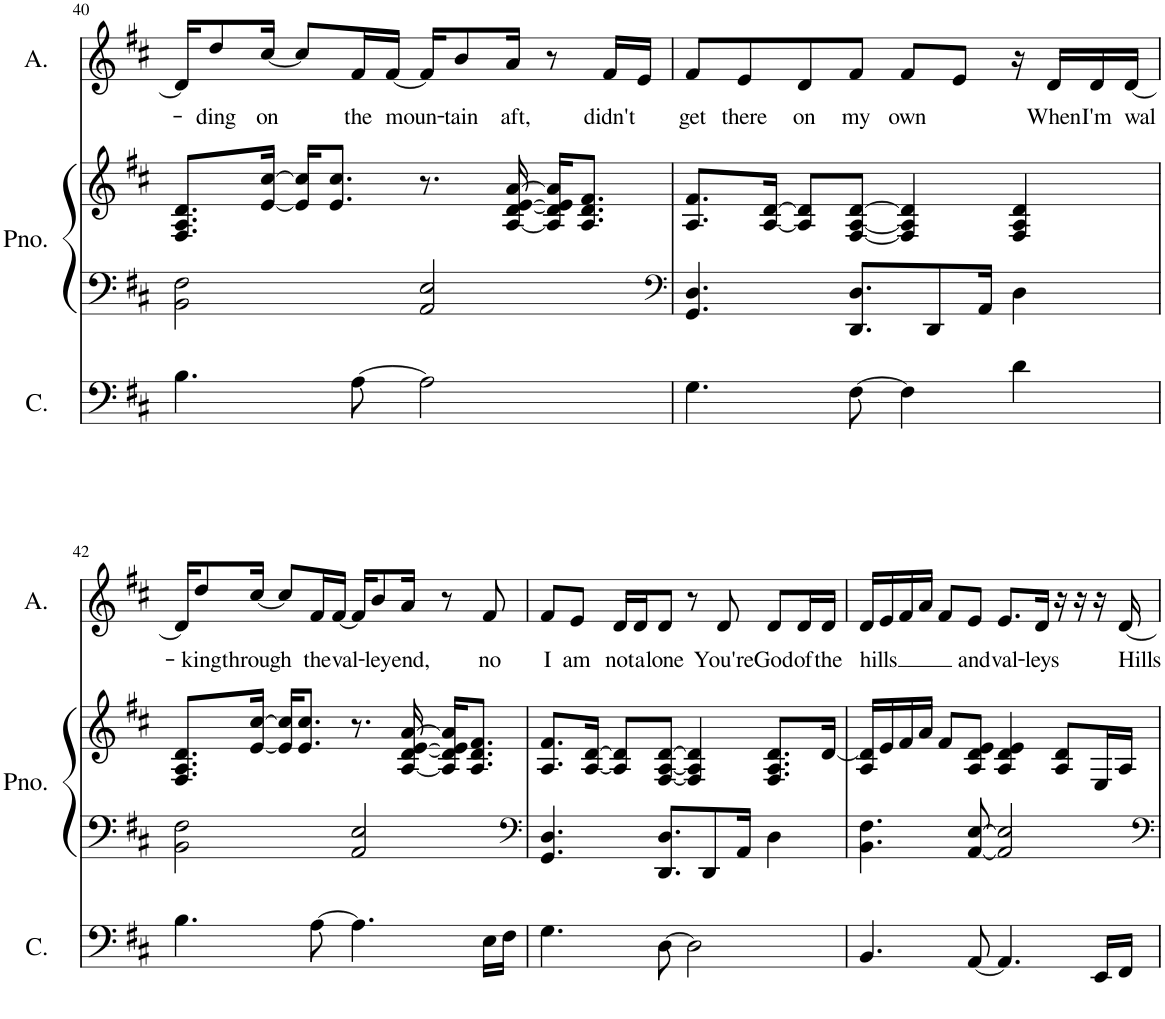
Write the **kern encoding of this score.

**kern	**kern	**kern	**kern	**text
*part3	*part2	*part2	*part1	*part1
*staff4	*staff3	*staff2	*staff1	*staff1
*I"Cello	*I"Piano	*	*I"Alto	*
*I'C.	*I'Pno.	*	*I'A.	*
!!LO:PB:g=z
*clefF4	*clefF4	*clefG2	*clefG2	*
*k[f#c#]	*k[f#c#]	*k[f#c#]	*k[f#c#]	*
*M4/4	*M4/4	*M4/4	*M4/4	*
=40	=40	=40	=40	=40
4.B\	2BB\ 2F#\	8.F#/ 8.A/ 8.d/L	16d/KL]	.
!	!	!	!	!LO:LY:b
.	.	.	8dd/	-ding
!	!	!	!	!LO:LY:b
.	.	[16e/ [16cc#/Jk	[16cc#/Jk	on
.	.	16e/] 16cc#/]KL	8cc#/L]	.
.	.	8.e/ 8.cc#/J	.	.
!	!	!	!	!LO:LY:b
[8A\	.	.	16f#/L	the
!	!	!	!	!LO:LY:b
.	.	.	[16f#/JJ	moun-
2A\]	2AA/ 2E/	8.r	16f#/KL]	.
!	!	!	!	!LO:LY:b
.	.	.	8b/	-tain
!	!	!	!	!LO:LY:b
.	.	[16A/ [16d/ [16e/ [16a/	16a/Jk	aft,
.	.	16A/] 16d/] 16e/] 16a/]KL	8r	.
.	.	8.A/ 8.d/ 8.f#/J	.	.
!	!	!	!	!LO:LY:b
.	.	.	16f#/LL	didn't
.	.	.	16e/JJ	.
=41	=41	=41	=41	=41
*	*clefF4	*	*	*
!	!	!	!	!LO:LY:b
4.G\	4.GG/ 4.D/	8.A/ 8.f#/L	8f#/L	get
!	!	!	!	!LO:LY:b
.	.	.	8e/	there
.	.	[16A/ [16d/Jk	.	.
!	!	!	!	!LO:LY:b
.	.	8A/] 8d/]L	8d/	on
!	!	!	!	!LO:LY:b
[8F#\	8.DD/ 8.D/L	[8F#/ [8A/ [8d/J	8f#/J	my
!	!	!	!	!LO:LY:b
4F#\]	.	4F#/] 4A/] 4d/]	8f#/L	own
.	8DD/	.	.	.
.	.	.	8e/J	.
.	16AA/Jk	.	.	.
4d\	4D\	4F#/ 4A/ 4d/	16r	.
!	!	!	!	!LO:LY:b
.	.	.	16d/LL	When
!	!	!	!	!LO:LY:b
.	.	.	16d/	I'm
!	!	!	!	!LO:LY:b
.	.	.	[16d/JJ	wal-
!!LO:LB:g=z
=42	=42	=42	=42	=42
4.B\	2BB\ 2F#\	8.F#/ 8.A/ 8.d/L	16d/KL]	.
!	!	!	!	!LO:LY:b
.	.	.	8dd/	-king
!	!	!	!	!LO:LY:b
.	.	[16e/ [16cc#/Jk	[16cc#/Jk	through
.	.	16e/] 16cc#/]KL	8cc#/L]	.
.	.	8.e/ 8.cc#/J	.	.
!	!	!	!	!LO:LY:b
[8A\	.	.	16f#/L	the
!	!	!	!	!LO:LY:b
.	.	.	[16f#/JJ	val-
4.A\]	2AA/ 2E/	8.r	16f#/KL]	.
!	!	!	!	!LO:LY:b
.	.	.	8b/	-ley
!	!	!	!	!LO:LY:b
.	.	[16A/ [16d/ [16e/ [16a/	16a/Jk	end,
.	.	16A/] 16d/] 16e/] 16a/]KL	8r	.
.	.	8.A/ 8.d/ 8.f#/J	.	.
!	!	!	!	!LO:LY:b
16E\LL	.	.	8f#/	no
16F#\JJ	.	.	.	.
=43	=43	=43	=43	=43
*	*clefF4	*	*	*
!	!	!	!	!LO:LY:b
4.G\	4.GG/ 4.D/	8.A/ 8.f#/L	8f#/L	I
!	!	!	!	!LO:LY:b
.	.	.	8e/J	am
.	.	[16A/ [16d/Jk	.	.
!	!	!	!	!LO:LY:b
.	.	8A/] 8d/]L	16d/LL	not
!	!	!	!	!LO:LY:b
.	.	.	16d/J	a-
!	!	!	!	!LO:LY:b
[8D\	8.DD/ 8.D/L	[8F#/ [8A/ [8d/J	8d/J	-lone
2D\]	.	4F#/] 4A/] 4d/]	8r	.
.	8DD/	.	.	.
!	!	!	!	!LO:LY:b
.	.	.	8d/	You're
.	16AA/Jk	.	.	.
!	!	!	!	!LO:LY:b
.	4D\	8.F#/ 8.A/ 8.d/L	8d/L	God
!	!	!	!	!LO:LY:b
.	.	.	16d/L	of
!	!	!	!	!LO:LY:b
.	.	[16d/Jk	16d/JJ	the
=44	=44	=44	=44	=44
!	!	!	!	!LO:LY:b
4.BB/	4.BB\ 4.F#\	16A/ 16d/]LL	16d/LL	hills
.	.	16e/	16e/	.
.	.	16f#/	16f#/	.
.	.	16a/JJ	16a/JJ	.
.	.	8f#/L	8f#/L	.
!	!	!	!	!LO:LY:b
[8AA/	[8AA/ [8E/	8A/ 8d/ 8e/J	8e/J	and
!	!	!	!	!LO:LY:b
4.AA/]	2AA/] 2E/]	4A/ 4d/ 4e/	8.e/L	val-
!	!	!	!	!LO:LY:b
.	.	.	16d/Jk	-leys
.	.	8A/ 8d/L	16r	.
.	.	.	16r	.
16EE/LL	.	16E/L	16r	.
!	!	!	!	!LO:LY:b
16FF#/JJ	.	16A/JJ	[16d/	Hills
=	=	=	=	=
*-	*-	*-	*-	*-
